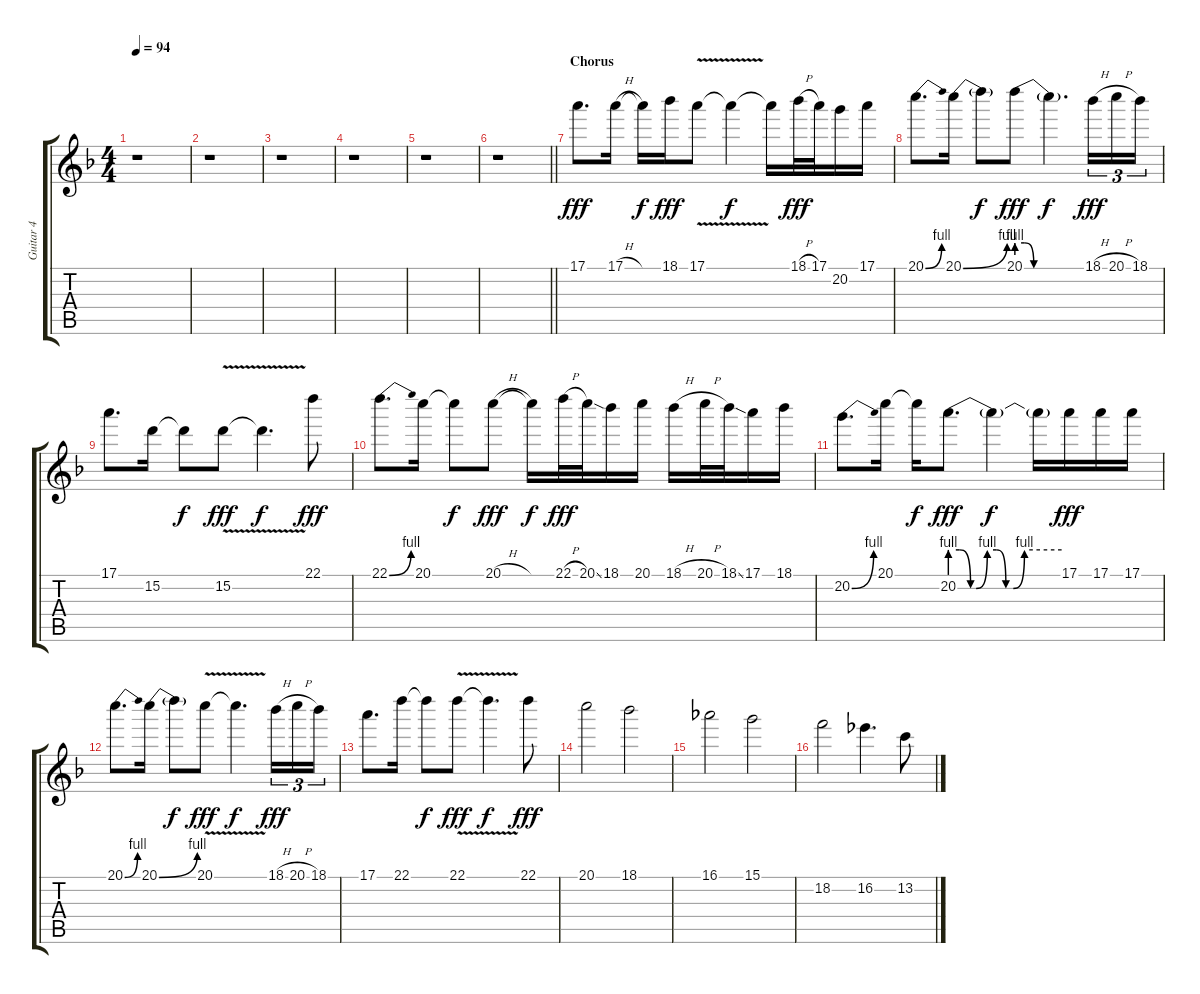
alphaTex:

\track ("Guitar 4" "Guitar 4") {instrument distortionguitar}
\staff {score tabs}
\tuning (E4 B3 G3 D3 A2 E2) {hide}
\ts (4 4)
\tempo 94
\clef g2
\ks f
r.1{dy f} |
r.1 |
r.1 |
r.1 |
r.1 |
\barLineRight lightlight
r.1 |
\section ("" "Chorus")
17.1.8{d dy fff} 17.1{h}.16 17.1{t}.16{dy f} 18.1.16{dy fff} 17.1{v}.8 17.1{t}.4{dy f} 17.1{t}.16 18.1{h}.32{dy fff} 17.1.32 20.2.16 17.1.16 |
20.1{be (bend 0 0 60 4)}.8{d} 20.1{be (bend 0 0 60 4)}.16 20.1{t}.8{dy f} 20.1{be (custom 0 4 7 4 15 0 25 0 60 0)}.8{dy fff} 20.1{t}.4{d dy f} 18.1{h}.16{tu (3 2) dy fff} 20.1{h}.16{tu (3 2)} 18.1.16{tu (3 2)} |
17.1.8{d} 15.2.16 15.2{t}.8{dy f} 15.2{v}.8{dy fff} 15.2{t}.4{d dy f} 22.1.8{dy fff} |
22.1{be (bend 0 0 60 4)}.8{d} 20.1.16 20.1{t}.8{dy f} 20.1{h}.8{dy fff} 20.1{t}.16{dy f} 22.1{h}.32{dy fff} 20.1{ss}.32 18.1.16 20.1.16 18.1{h}.16 20.1{h}.32 18.1{ss}.32 17.1.16 18.1.16 |
20.2{be (bend 0 0 60 4)}.8{d} 20.1.16 20.1{t}.16{dy f} 20.2{be (custom 0 4 5 4 11 0 14 0 20 4 25 4 30 0 34 0 40 4 60 4)}.8{d dy fff} 20.2{t}.4{dy f} 20.2{t}.16 17.1.16{dy fff} 17.1.16 17.1.16 |
20.1{be (bend 0 0 60 4)}.8{d} 20.1{be (bend 0 0 60 4)}.16 20.1{t}.8{dy f} 20.1{v}.8{dy fff} 20.1{t}.4{d dy f} 18.1{h}.16{tu (3 2) dy fff} 20.1{h}.16{tu (3 2)} 18.1.16{tu (3 2)} |
17.1.8{d} 22.1.16 22.1{t}.8{dy f} 22.1{v}.8{dy fff} 22.1{t}.4{d dy f} 22.1.8{dy fff} |
20.1.2 18.1.2 |
16.1.2 15.1.2 |
18.2.2 16.2.4{d} 13.2.8
